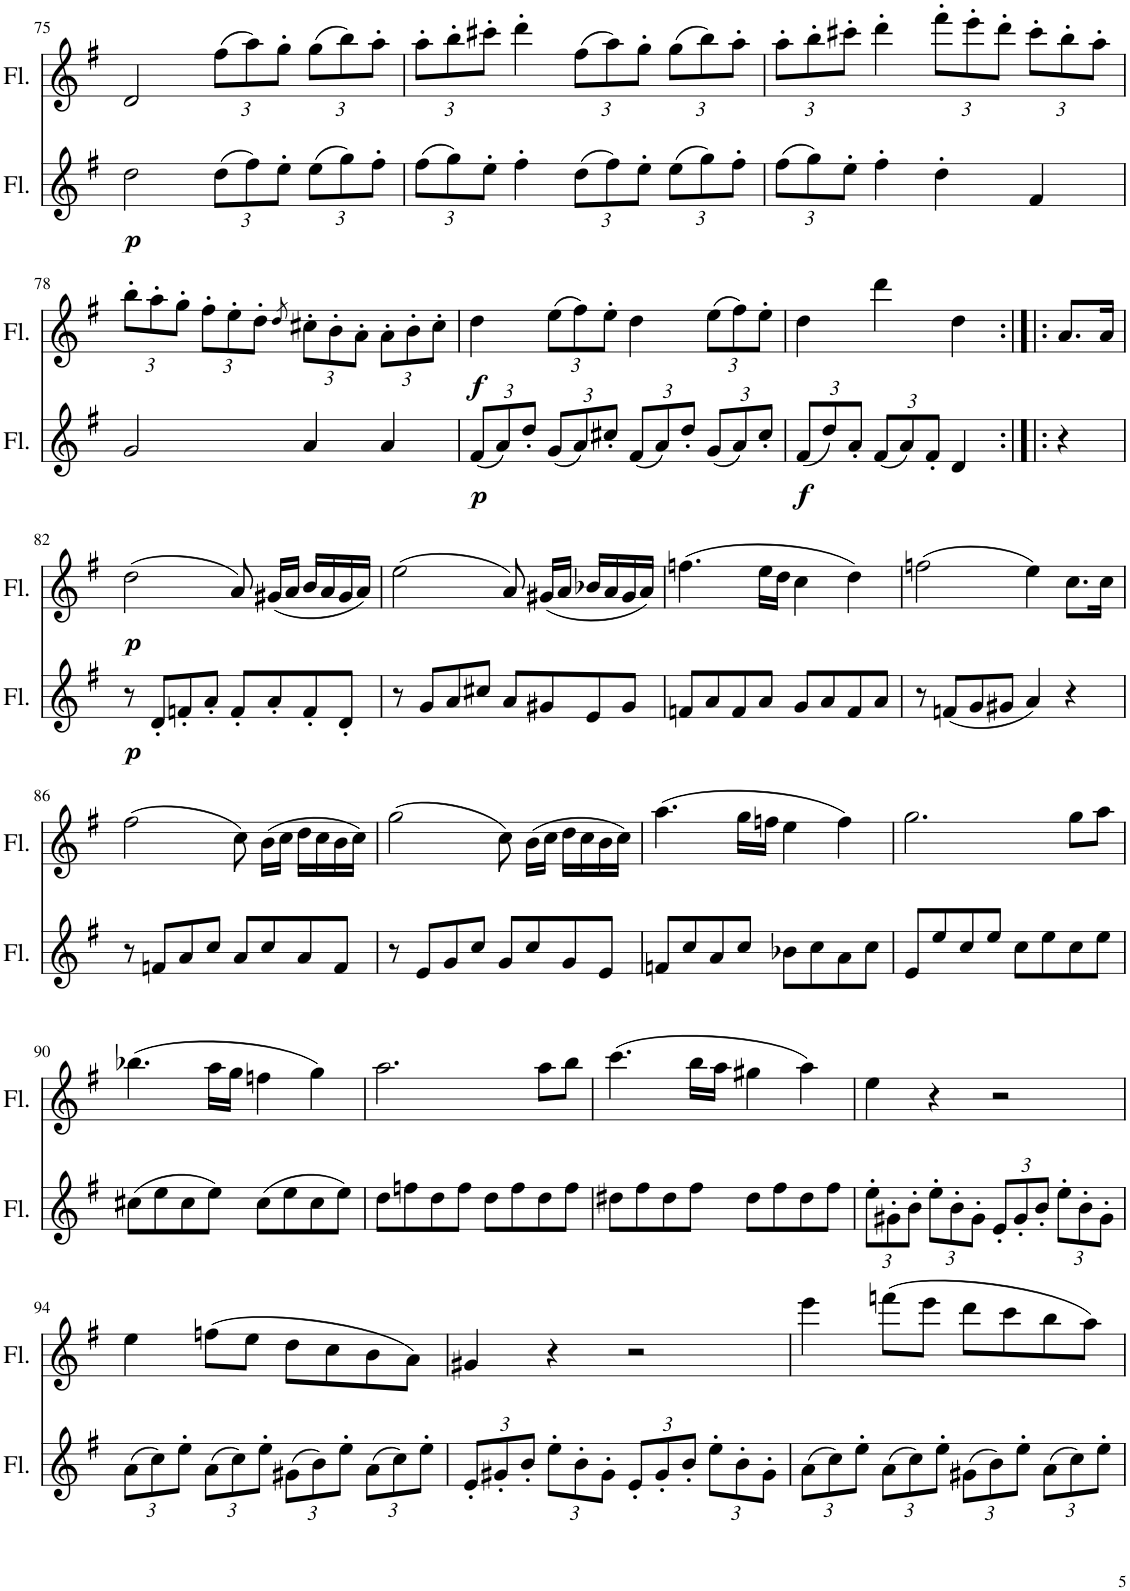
**kern	**dynam	**kern	**dynam
*part2	*part2	*part1	*part1
*staff2	*staff2	*staff1	*staff1
*I"Flöte	*	*I"Flöte	*
*I'Fl.	*	*I'Fl.	*
!!LO:PB:g=z
*clefG2	*	*clefG2	*
*k[f#]	*	*k[f#]	*
*M4/4	*	*M4/4	*
*met(c)	*	*met(c)	*
=75	=75	=75	=75
!	!LO:DY:b	!	!
2dd\	p	2d/	.
*Xbrackettup	*	*Xbrackettup	*
(12dd\L	.	(12ff#\L	.
12ff#\)	.	12aa\)	.
12ee'\J	.	12gg'\J	.
(12ee\L	.	(12gg\L	.
12gg\)	.	12bb\)	.
12ff#'\J	.	12aa'\J	.
=76	=76	=76	=76
(12ff#\L	.	12aa'\L	.
12gg\)	.	12bb'\	.
12ee'\J	.	12ccc#X'\J	.
4ff#'\	.	4ddd'\	.
(12dd\L	.	(12ff#\L	.
12ff#\)	.	12aa\)	.
12ee'\J	.	12gg'\J	.
(12ee\L	.	(12gg\L	.
12gg\)	.	12bb\)	.
12ff#'\J	.	12aa'\J	.
=77	=77	=77	=77
(12ff#\L	.	12aa'\L	.
12gg\)	.	12bb'\	.
12ee'\J	.	12ccc#X'\J	.
4ff#'\	.	4ddd'\	.
4dd'\	.	12fff#'\L	.
.	.	12eee'\	.
.	.	12ddd'\J	.
4f#/	.	12ccc#'\L	.
.	.	12bb'\	.
.	.	12aa'\J	.
!!LO:LB:g=z
=78	=78	=78	=78
2g/	.	12bb'\L	.
.	.	12aa'\	.
.	.	12gg'\J	.
.	.	12ff#'\L	.
.	.	12ee'\	.
.	.	12dd'\J	.
.	.	8qdd/	.
4a/	.	12cc#X'\L	.
.	.	12b'\	.
.	.	12a'\J	.
4a/	.	12a'\L	.
.	.	12b'\	.
.	.	12cc#'\J	.
=79	=79	=79	=79
!	!LO:DY:b	!	!LO:DY:b
(12f#/L	p	4dd\	f
12a/)	.	.	.
12dd'/J	.	.	.
(12g/L	.	(12ee\L	.
12a/)	.	12ff#\)	.
12cc#X'/J	.	12ee'\J	.
(12f#/L	.	4dd\	.
12a/)	.	.	.
12dd'/J	.	.	.
(12g/L	.	(12ee\L	.
12a/)	.	12ff#\)	.
12cc#'/J	.	12ee'\J	.
=80	=80	=80	=80
!	!LO:DY:b	!	!
(12f#/L	f	4dd\	.
12dd/)	.	.	.
12a'/J	.	.	.
(12f#/L	.	4ddd\	.
12a/)	.	.	.
12f#'/J	.	.	.
4d/	.	4dd\	.
=81:|!|:	=81:|!|:	=81:|!|:	=81:|!|:
4r	.	8.a/L	.
.	.	16a/Jk	.
!!LO:LB:g=z
=82	=82	=82	=82
!	!LO:DY:b	!	!LO:DY:b
8r	p	(2dd\	p
8d'/L	.	.	.
8fn'/	.	.	.
8a'/J	.	.	.
8f'/L	.	8a/)	.
8a'/	.	(16g#X/LL	.
.	.	16a/JJ	.
8f'/	.	16b/LL	.
.	.	16a/	.
8d'/J	.	16g#/	.
.	.	16a/JJ)	.
=83	=83	=83	=83
8r	.	(2ee\	.
8g/L	.	.	.
8a/	.	.	.
8cc#X/J	.	.	.
8a/L	.	8a/)	.
8g#X/	.	(16g#X/LL	.
.	.	16a/JJ	.
8e/	.	16b-X/LL	.
.	.	16a/	.
8g#/J	.	16g#/	.
.	.	16a/JJ)	.
=84	=84	=84	=84
8fn/L	.	(4.ffn\	.
8a/	.	.	.
8f/	.	.	.
8a/J	.	16ee\LL	.
.	.	16dd\JJ	.
8g/L	.	4cc\	.
8a/	.	.	.
8f/	.	4dd\)	.
8a/J	.	.	.
=85	=85	=85	=85
8r	.	(2ffn\	.
(8fn/L	.	.	.
8g/	.	.	.
8g#X/J	.	.	.
4a/)	.	4ee\)	.
4r	.	8.cc\L	.
.	.	16cc\Jk	.
!!LO:LB:g=z
=86	=86	=86	=86
8r	.	(2ff#\	.
8fn/L	.	.	.
8a/	.	.	.
8cc/J	.	.	.
8a/L	.	8cc\)	.
8cc/	.	(16b\LL	.
.	.	16cc\JJ	.
8a/	.	16dd\LL	.
.	.	16cc\	.
8f/J	.	16b\	.
.	.	16cc\JJ)	.
=87	=87	=87	=87
8r	.	(2gg\	.
8e/L	.	.	.
8g/	.	.	.
8cc/J	.	.	.
8g/L	.	8cc\)	.
8cc/	.	(16b\LL	.
.	.	16cc\JJ	.
8g/	.	16dd\LL	.
.	.	16cc\	.
8e/J	.	16b\	.
.	.	16cc\JJ)	.
=88	=88	=88	=88
8fn/L	.	(4.aa\	.
8cc/	.	.	.
8a/	.	.	.
8cc/J	.	16gg\LL	.
.	.	16ffn\JJ	.
8b-X\L	.	4ee\	.
8cc\	.	.	.
8a\	.	4ff\)	.
8cc\J	.	.	.
=89	=89	=89	=89
8e/L	.	2.gg\	.
8ee/	.	.	.
8cc/	.	.	.
8ee/J	.	.	.
8cc\L	.	.	.
8ee\	.	.	.
8cc\	.	8gg\L	.
8ee\J	.	8aa\J	.
!!LO:LB:g=z
=90	=90	=90	=90
(8cc#X\L	.	(4.bb-X\	.
8ee\	.	.	.
8cc#\	.	.	.
8ee\J)	.	16aa\LL	.
.	.	16gg\JJ	.
(8cc#\L	.	4ffn\	.
8ee\	.	.	.
8cc#\	.	4gg\)	.
8ee\J)	.	.	.
=91	=91	=91	=91
8dd\L	.	2.aa\	.
8ffn\	.	.	.
8dd\	.	.	.
8ff\J	.	.	.
8dd\L	.	.	.
8ff\	.	.	.
8dd\	.	8aa\L	.
8ff\J	.	8bb\J	.
=92	=92	=92	=92
8dd#X\L	.	(4.ccc\	.
8ff#\	.	.	.
8dd#\	.	.	.
8ff#\J	.	16bb\LL	.
.	.	16aa\JJ	.
8dd#\L	.	4gg#X\	.
8ff#\	.	.	.
8dd#\	.	4aa\)	.
8ff#\J	.	.	.
=93	=93	=93	=93
12ee'\L	.	4ee\	.
12g#X'\	.	.	.
12b'\J	.	.	.
12ee'\L	.	4r	.
12b'\	.	.	.
12g#'\J	.	.	.
12e'/L	.	2r	.
12g#'/	.	.	.
12b'/J	.	.	.
12ee'\L	.	.	.
12b'\	.	.	.
12g#'\J	.	.	.
!!LO:LB:g=z
=94	=94	=94	=94
(12a\L	.	4ee\	.
12cc\)	.	.	.
12ee'\J	.	.	.
(12a\L	.	(8ffn\L	.
12cc\)	.	.	.
.	.	8ee\J	.
12ee'\J	.	.	.
(12g#X\L	.	8dd\L	.
12b\)	.	.	.
.	.	8cc\	.
12ee'\J	.	.	.
(12a\L	.	8b\	.
12cc\)	.	.	.
.	.	8a\J)	.
12ee'\J	.	.	.
=95	=95	=95	=95
12e'/L	.	4g#X/	.
12g#X'/	.	.	.
12b'/J	.	.	.
12ee'\L	.	4r	.
12b'\	.	.	.
12g#'\J	.	.	.
12e'/L	.	2r	.
12g#'/	.	.	.
12b'/J	.	.	.
12ee'\L	.	.	.
12b'\	.	.	.
12g#'\J	.	.	.
=96	=96	=96	=96
(12a\L	.	4eee\	.
12cc\)	.	.	.
12ee'\J	.	.	.
(12a\L	.	(8fffn\L	.
12cc\)	.	.	.
.	.	8eee\J	.
12ee'\J	.	.	.
(12g#X\L	.	8ddd\L	.
12b\)	.	.	.
.	.	8ccc\	.
12ee'\J	.	.	.
(12a\L	.	8bb\	.
12cc\)	.	.	.
.	.	8aa\J)	.
12ee'\J	.	.	.
=	=	=	=
*-	*-	*-	*-
